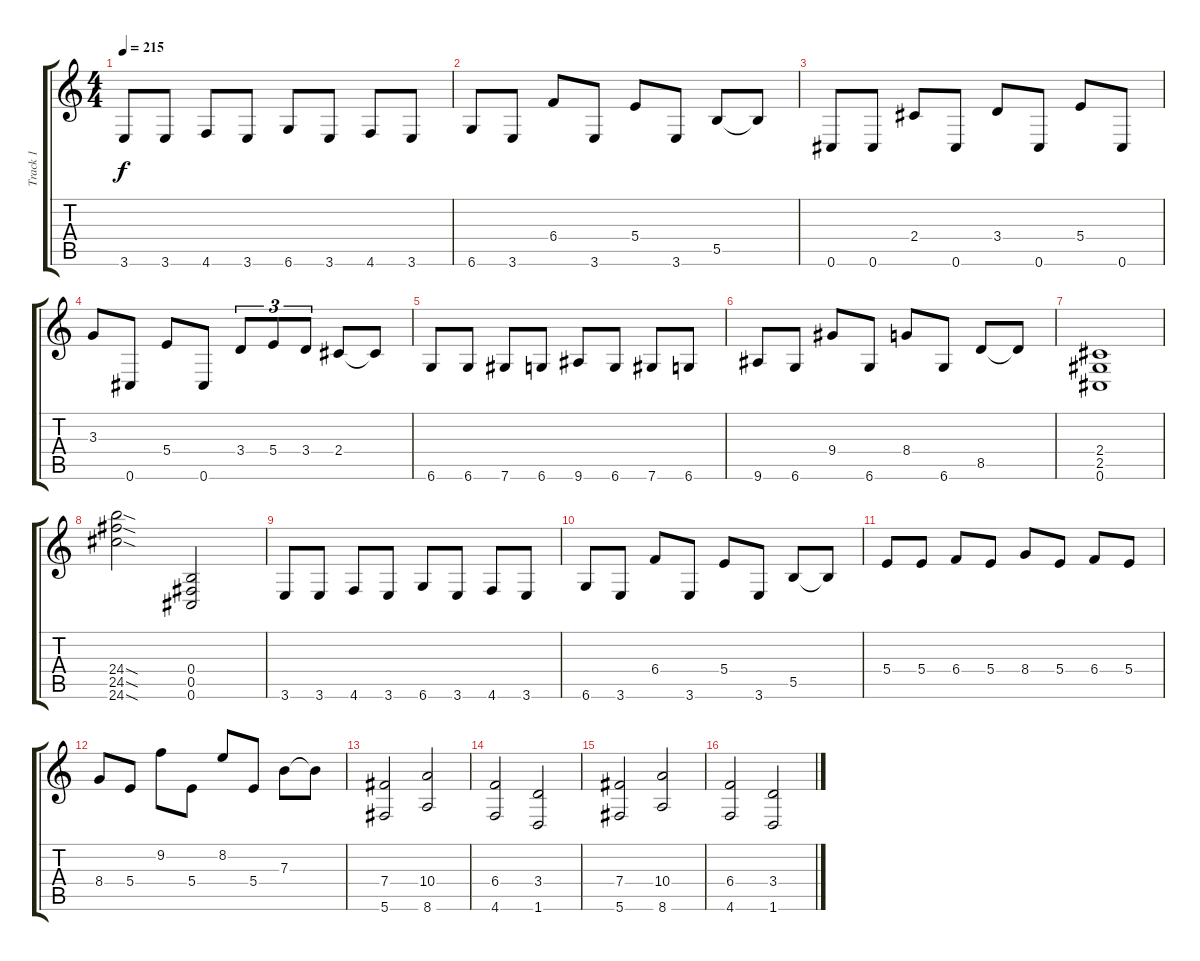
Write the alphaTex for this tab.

\track ("Track 1" "Track 1") {instrument electricguitarclean}
\staff {score tabs}
\tuning (Db4 Ab3 E3 B2 Gb2 Db2) {hide}
\ts (4 4)
\tempo 215
\clef g2
\ks c
3.6.8{dy f} 3.6.8 4.6.8 3.6.8 6.6.8 3.6.8 4.6.8 3.6.8 |
6.6.8 3.6.8 6.4.8 3.6.8 5.4.8 3.6.8 5.5.8 5.5{t}.8 |
0.6.8{instrument distortionguitar} 0.6.8 2.4.8 0.6.8 3.4.8 0.6.8 5.4.8 0.6.8 |
3.3.8 0.6.8 5.4.8 0.6.8 3.4.8{tu (3 2)} 5.4.8{tu (3 2)} 3.4.8{tu (3 2)} 2.4.8 2.4{t}.8 |
6.6.8 6.6.8 7.6.8 6.6.8 9.6.8 6.6.8 7.6.8 6.6.8 |
9.6.8 6.6.8 9.4.8 6.6.8 8.4.8 6.6.8 8.5.8 8.5{t}.8 |
(2.4 2.5 0.6).1 |
(24.4{sod} 24.5{sod} 24.6{sod}).2 (0.4 0.5 0.6).2 |
3.6.8 3.6.8 4.6.8 3.6.8 6.6.8 3.6.8 4.6.8 3.6.8 |
6.6.8 3.6.8 6.4.8 3.6.8 5.4.8 3.6.8 5.5.8 5.5{t}.8 |
5.4.8 5.4.8 6.4.8 5.4.8 8.4.8 5.4.8 6.4.8 5.4.8 |
8.4.8 5.4.8 9.2.8 5.4.8 8.2.8 5.4.8 7.3.8 7.3{t}.8 |
(7.4 5.6).2 (10.4 8.6).2 |
(6.4 4.6).2 (3.4 1.6).2 |
(7.4 5.6).2 (10.4 8.6).2 |
(6.4 4.6).2 (3.4 1.6).2
